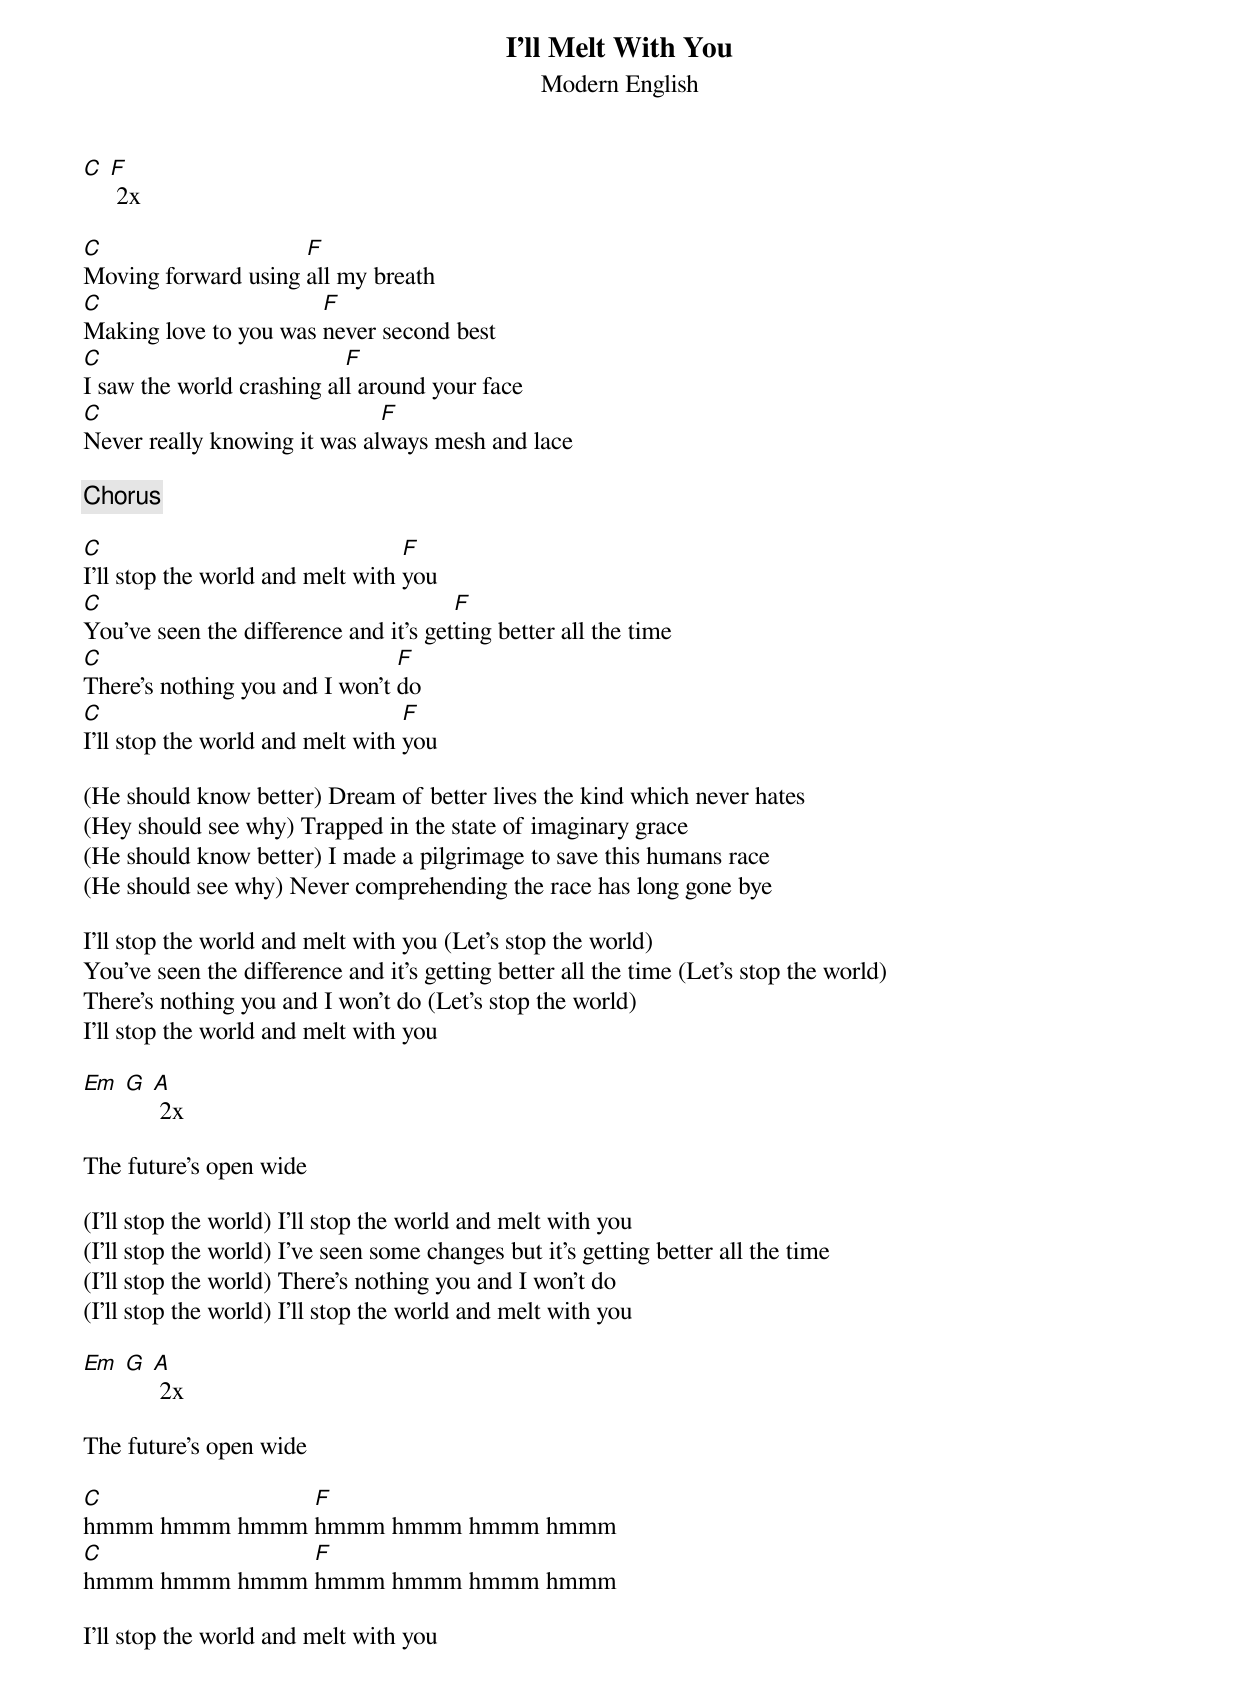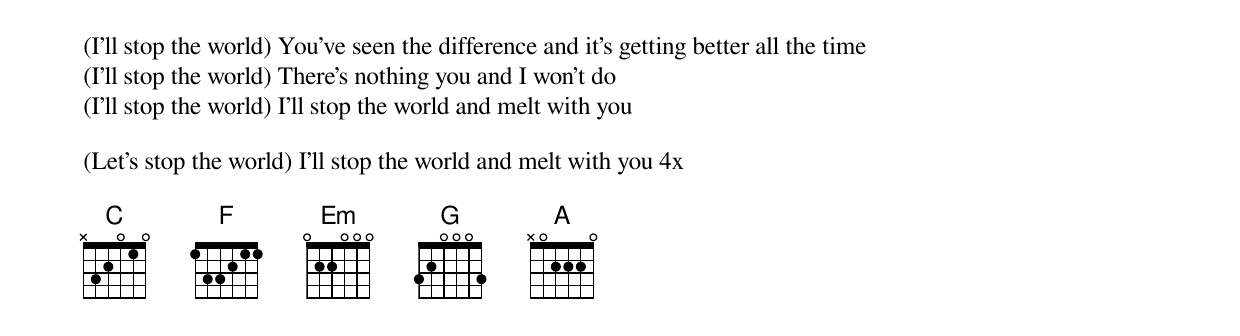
{title:I'll Melt With You}
{subtitle:Modern English}
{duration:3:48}
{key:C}

[C] [F] 2x

[C]Moving forward using [F]all my breath
[C]Making love to you was [F]never second best
[C]I saw the world crashing al[F]l around your face
[C]Never really knowing it was al[F]ways mesh and lace

{c:Chorus}

[C]I'll stop the world and melt with [F]you
[C]You've seen the difference and it's get[F]ting better all the time
[C]There's nothing you and I won't [F]do
[C]I'll stop the world and melt with [F]you

(He should know better) Dream of better lives the kind which never hates
(Hey should see why) Trapped in the state of imaginary grace
(He should know better) I made a pilgrimage to save this humans race
(He should see why) Never comprehending the race has long gone bye

I'll stop the world and melt with you (Let's stop the world)
You've seen the difference and it's getting better all the time (Let's stop the world)
There's nothing you and I won't do (Let's stop the world)
I'll stop the world and melt with you

[Em] [G] [A] 2x

The future's open wide

(I'll stop the world) I'll stop the world and melt with you
(I'll stop the world) I've seen some changes but it's getting better all the time
(I'll stop the world) There's nothing you and I won't do
(I'll stop the world) I'll stop the world and melt with you

[Em] [G] [A] 2x

The future's open wide

[C]hmmm hmmm hmmm [F]hmmm hmmm hmmm hmmm
[C]hmmm hmmm hmmm [F]hmmm hmmm hmmm hmmm

I'll stop the world and melt with you
(I'll stop the world) You've seen the difference and it's getting better all the time
(I'll stop the world) There's nothing you and I won't do
(I'll stop the world) I'll stop the world and melt with you

(Let's stop the world) I'll stop the world and melt with you 4x

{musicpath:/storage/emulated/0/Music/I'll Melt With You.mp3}
